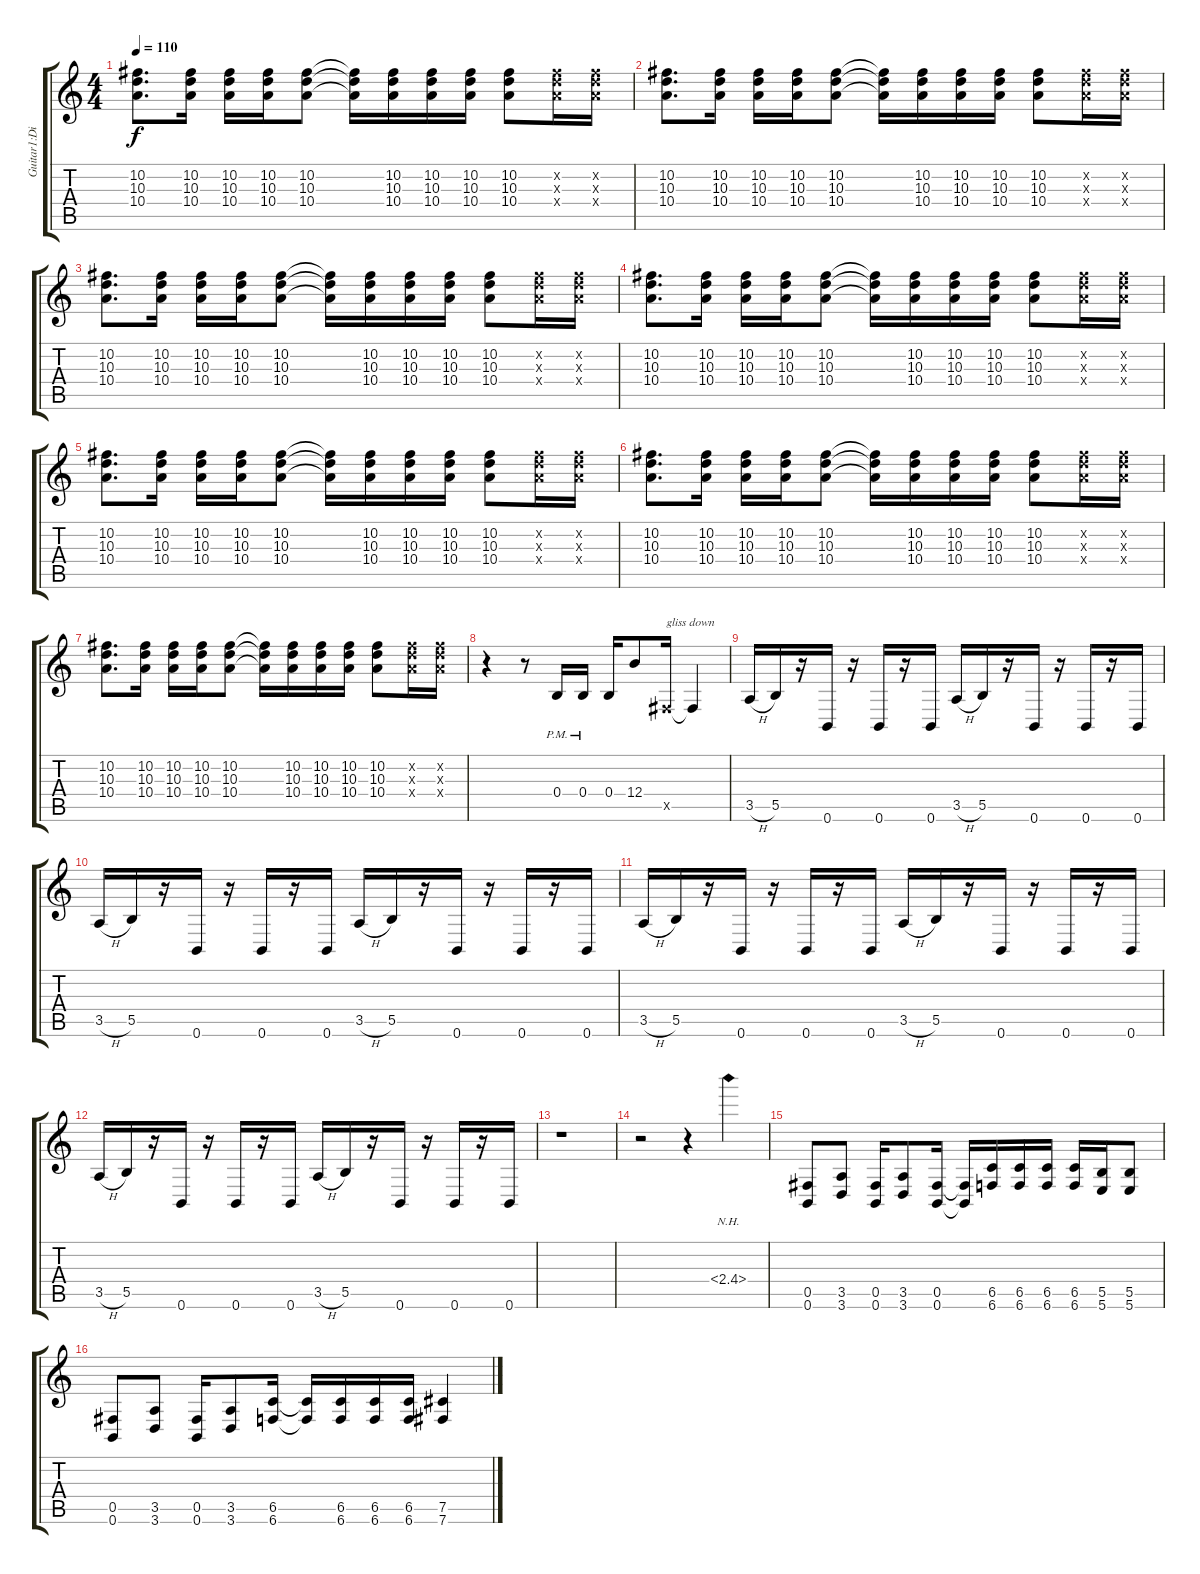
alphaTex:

\track ("Guitar1:Distortion<1 Half Down, 6th=B>" "Guitar1:Di") {instrument distortionguitar}
\staff {score tabs}
\tuning (Db4 Ab3 E3 B2 Gb2 B1) {hide}
\ts (4 4)
\tempo 110
\clef g2
\ks c
(10.2 10.3 10.4).8{d dy f} (10.2 10.3 10.4).16 (10.2 10.3 10.4).16 (10.2 10.3 10.4).16 (10.2 10.3 10.4).8 (10.2{t} 10.3{t} 10.4{t}).16 (10.2 10.3 10.4).16 (10.2 10.3 10.4).16 (10.2 10.3 10.4).16 (10.2 10.3 10.4).8 (10.2{x} 10.3{x} 10.4{x}).16 (10.2{x} 10.3{x} 10.4{x}).16 |
(10.2 10.3 10.4).8{d} (10.2 10.3 10.4).16 (10.2 10.3 10.4).16 (10.2 10.3 10.4).16 (10.2 10.3 10.4).8 (10.2{t} 10.3{t} 10.4{t}).16 (10.2 10.3 10.4).16 (10.2 10.3 10.4).16 (10.2 10.3 10.4).16 (10.2 10.3 10.4).8 (10.2{x} 10.3{x} 10.4{x}).16 (10.2{x} 10.3{x} 10.4{x}).16 |
(10.2 10.3 10.4).8{d} (10.2 10.3 10.4).16 (10.2 10.3 10.4).16 (10.2 10.3 10.4).16 (10.2 10.3 10.4).8 (10.2{t} 10.3{t} 10.4{t}).16 (10.2 10.3 10.4).16 (10.2 10.3 10.4).16 (10.2 10.3 10.4).16 (10.2 10.3 10.4).8 (10.2{x} 10.3{x} 10.4{x}).16 (10.2{x} 10.3{x} 10.4{x}).16 |
(10.2 10.3 10.4).8{d} (10.2 10.3 10.4).16 (10.2 10.3 10.4).16 (10.2 10.3 10.4).16 (10.2 10.3 10.4).8 (10.2{t} 10.3{t} 10.4{t}).16 (10.2 10.3 10.4).16 (10.2 10.3 10.4).16 (10.2 10.3 10.4).16 (10.2 10.3 10.4).8 (10.2{x} 10.3{x} 10.4{x}).16 (10.2{x} 10.3{x} 10.4{x}).16 |
(10.2 10.3 10.4).8{d} (10.2 10.3 10.4).16 (10.2 10.3 10.4).16 (10.2 10.3 10.4).16 (10.2 10.3 10.4).8 (10.2{t} 10.3{t} 10.4{t}).16 (10.2 10.3 10.4).16 (10.2 10.3 10.4).16 (10.2 10.3 10.4).16 (10.2 10.3 10.4).8 (10.2{x} 10.3{x} 10.4{x}).16 (10.2{x} 10.3{x} 10.4{x}).16 |
(10.2 10.3 10.4).8{d} (10.2 10.3 10.4).16 (10.2 10.3 10.4).16 (10.2 10.3 10.4).16 (10.2 10.3 10.4).8 (10.2{t} 10.3{t} 10.4{t}).16 (10.2 10.3 10.4).16 (10.2 10.3 10.4).16 (10.2 10.3 10.4).16 (10.2 10.3 10.4).8 (10.2{x} 10.3{x} 10.4{x}).16 (10.2{x} 10.3{x} 10.4{x}).16 |
(10.2 10.3 10.4).8{d} (10.2 10.3 10.4).16 (10.2 10.3 10.4).16 (10.2 10.3 10.4).16 (10.2 10.3 10.4).8 (10.2{t} 10.3{t} 10.4{t}).16 (10.2 10.3 10.4).16 (10.2 10.3 10.4).16 (10.2 10.3 10.4).16 (10.2 10.3 10.4).8 (10.2{x} 10.3{x} 10.4{x}).16 (10.2{x} 10.3{x} 10.4{x}).16 |
r.4 r.8 0.4{pm}.16 0.4{pm}.16 0.4.16 12.4.8 0.5{x}.16{txt "gliss down"} 0.5{t}.4 |
3.5{h}.16 5.5.16 r.16 0.6.16 r.16 0.6.16 r.16 0.6.16 3.5{h}.16 5.5.16 r.16 0.6.16 r.16 0.6.16 r.16 0.6.16 |
3.5{h}.16 5.5.16 r.16 0.6.16 r.16 0.6.16 r.16 0.6.16 3.5{h}.16 5.5.16 r.16 0.6.16 r.16 0.6.16 r.16 0.6.16 |
3.5{h}.16 5.5.16 r.16 0.6.16 r.16 0.6.16 r.16 0.6.16 3.5{h}.16 5.5.16 r.16 0.6.16 r.16 0.6.16 r.16 0.6.16 |
3.5{h}.16 5.5.16 r.16 0.6.16 r.16 0.6.16 r.16 0.6.16 3.5{h}.16 5.5.16 r.16 0.6.16 r.16 0.6.16 r.16 0.6.16 |
r.1 |
r.2 r.4 2.4{nh}.4 |
(0.5 0.6).8 (3.5 3.6).8 (0.5 0.6).16 (3.5 3.6).8 (0.5 0.6).16 (0.5{t} 0.6{t}).16 (6.5 6.6).16 (6.5 6.6).16 (6.5 6.6).16 (6.5 6.6).16 (5.5 5.6).16 (5.5 5.6).8 |
(0.5 0.6).8 (3.5 3.6).8 (0.5 0.6).16 (3.5 3.6).8 (6.5 6.6).16 (6.5{t} 6.6{t}).16 (6.5 6.6).16 (6.5 6.6).16 (6.5 6.6).16 (7.5 7.6).4
